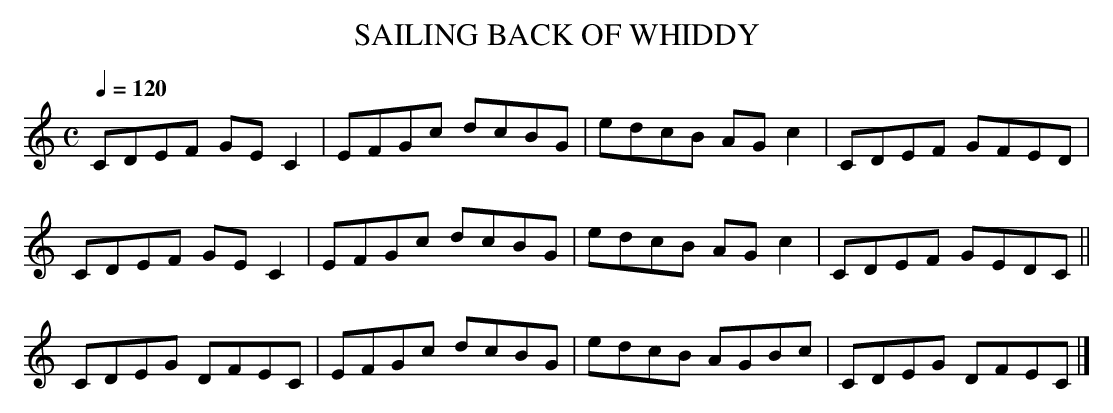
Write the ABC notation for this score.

X:1
T:SAILING BACK OF WHIDDY
Q:1/4=120
M:C
L:1/8
K:C
CDEF GEC2|EFGc dcBG|edcB AGc2|CDEF GFED|
CDEF GEC2|EFGc dcBG|edcB AGc2|CDEF GEDC||
CDEG DFEC|EFGc dcBG|edcB AGBc|CDEG DFEC|]
